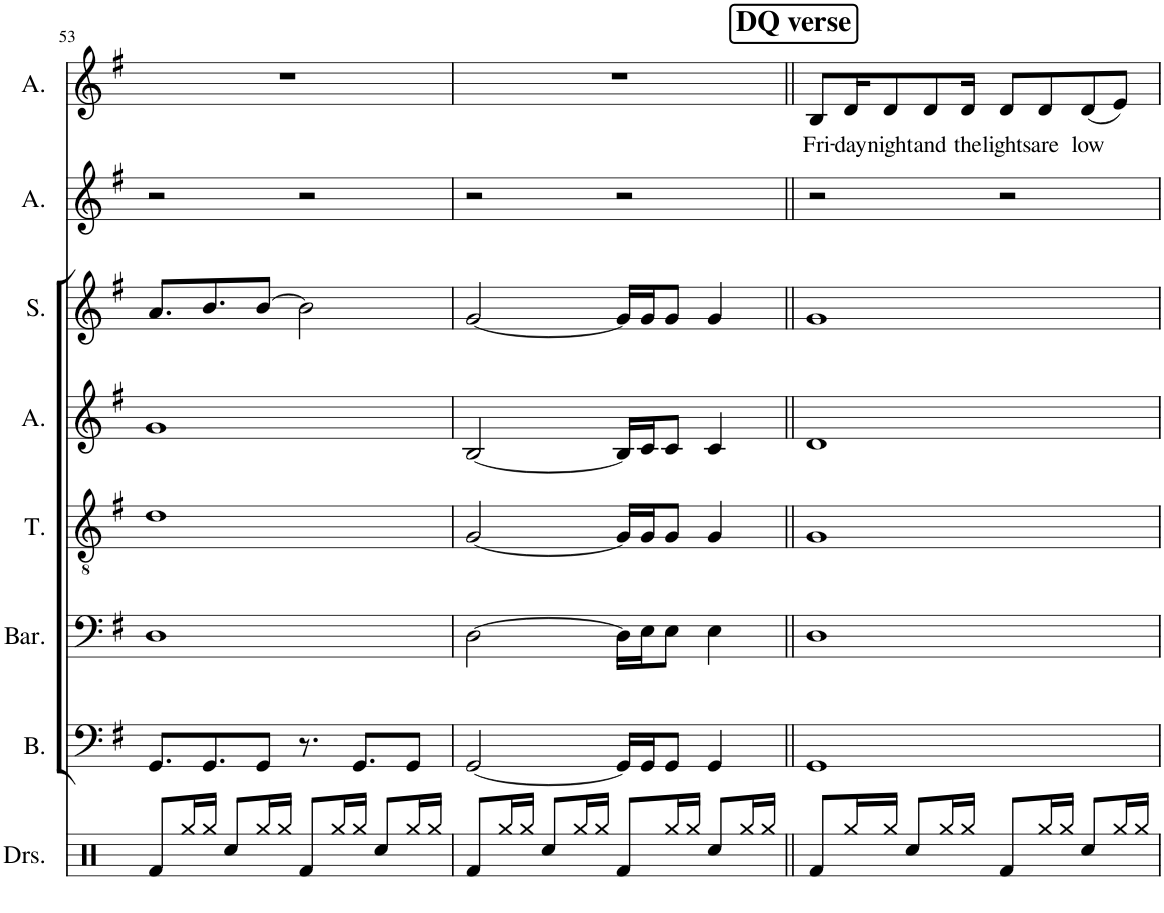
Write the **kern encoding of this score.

**kern	**kern	**kern	**kern	**kern	**kern	**kern	**kern	**text
*part8	*part7	*part6	*part5	*part4	*part3	*part2	*part1	*part1
*staff8	*staff7	*staff6	*staff5	*staff4	*staff3	*staff2	*staff1	*staff1
*I"Drumset	*I"Bass	*I"Baritone	*I"Tenor	*I"Alto	*I"Soprano	*I"Alto	*I"Alto	*
*I'Drs.	*I'B.	*I'Bar.	*I'T.	*I'A.	*I'S.	*I'A.	*I'A.	*
!!LO:PB:g=z
*clefX	*clefF4	*clefF4	*clefGv2	*clefG2	*clefG2	*clefG2	*clefG2	*
*k[]	*k[f#]	*k[f#]	*k[f#]	*k[f#]	*k[f#]	*k[f#]	*k[f#]	*
*M4/4	*M4/4	*M4/4	*M4/4	*M4/4	*M4/4	*M4/4	*M4/4	*
=53	=53	=53	=53	=53	=53	=53	=53	=53
8Rf/L	8.GG/L	1D	1d	1g	8.a/L	2r	1r	.
16Rgg/L	.	.	.	.	.	.	.	.
16Rgg/JJ	8.GG/	.	.	.	8.b/	.	.	.
8Rcc/L	.	.	.	.	.	.	.	.
16Rgg/L	8GG/J	.	.	.	[8b/J	.	.	.
16Rgg/JJ	.	.	.	.	.	.	.	.
8Rf/L	8.r	.	.	.	2b\]	2r	.	.
16Rgg/L	.	.	.	.	.	.	.	.
16Rgg/JJ	8.GG/L	.	.	.	.	.	.	.
8Rcc/L	.	.	.	.	.	.	.	.
16Rgg/L	8GG/J	.	.	.	.	.	.	.
16Rgg/JJ	.	.	.	.	.	.	.	.
=54	=54	=54	=54	=54	=54	=54	=54	=54
8Rf/L	[2GG/	[2D\	[2G/	[2B/	[2g/	2r	1r	.
16Rgg/L	.	.	.	.	.	.	.	.
16Rgg/JJ	.	.	.	.	.	.	.	.
8Rcc/L	.	.	.	.	.	.	.	.
16Rgg/L	.	.	.	.	.	.	.	.
16Rgg/JJ	.	.	.	.	.	.	.	.
8Rf/L	16GG/LL]	16D\LL]	16G/LL]	16B/LL]	16g/LL]	2r	.	.
.	16GG/J	16E\J	16G/J	16c/J	16g/J	.	.	.
16Rgg/L	8GG/J	8E\J	8G/J	8c/J	8g/J	.	.	.
16Rgg/JJ	.	.	.	.	.	.	.	.
8Rcc/L	4GG/	4E\	4G/	4c/	4g/	.	.	.
16Rgg/L	.	.	.	.	.	.	.	.
16Rgg/JJ	.	.	.	.	.	.	.	.
!!LO:REH:place=s1:a:B:cj:fs=14:t=DQ verse
=55||	=55||	=55||	=55||	=55||	=55||	=55||	=55||	=55||
!	!	!	!	!	!	!	!	!LO:LY:b
8Rf/L	1GG	1D	1G	1d	1g	2r	8B/L	Fri-
!	!	!	!	!	!	!	!	!LO:LY:b
16Rgg/L	.	.	.	.	.	.	16d/K	-day
!	!	!	!	!	!	!	!	!LO:LY:b
16Rgg/JJ	.	.	.	.	.	.	8d/	night
8Rcc/L	.	.	.	.	.	.	.	.
!	!	!	!	!	!	!	!	!LO:LY:b
.	.	.	.	.	.	.	8d/	and
16Rgg/L	.	.	.	.	.	.	.	.
!	!	!	!	!	!	!	!	!LO:LY:b
16Rgg/JJ	.	.	.	.	.	.	16d/Jk	the
!	!	!	!	!	!	!	!	!LO:LY:b
8Rf/L	.	.	.	.	.	2r	8d/L	lights
!	!	!	!	!	!	!	!	!LO:LY:b
16Rgg/L	.	.	.	.	.	.	8d/	are
16Rgg/JJ	.	.	.	.	.	.	.	.
!	!	!	!	!	!	!	!	!LO:LY:b
8Rcc/L	.	.	.	.	.	.	(8d/	low
16Rgg/L	.	.	.	.	.	.	8e/J)	.
16Rgg/JJ	.	.	.	.	.	.	.	.
=	=	=	=	=	=	=	=	=
*-	*-	*-	*-	*-	*-	*-	*-	*-
